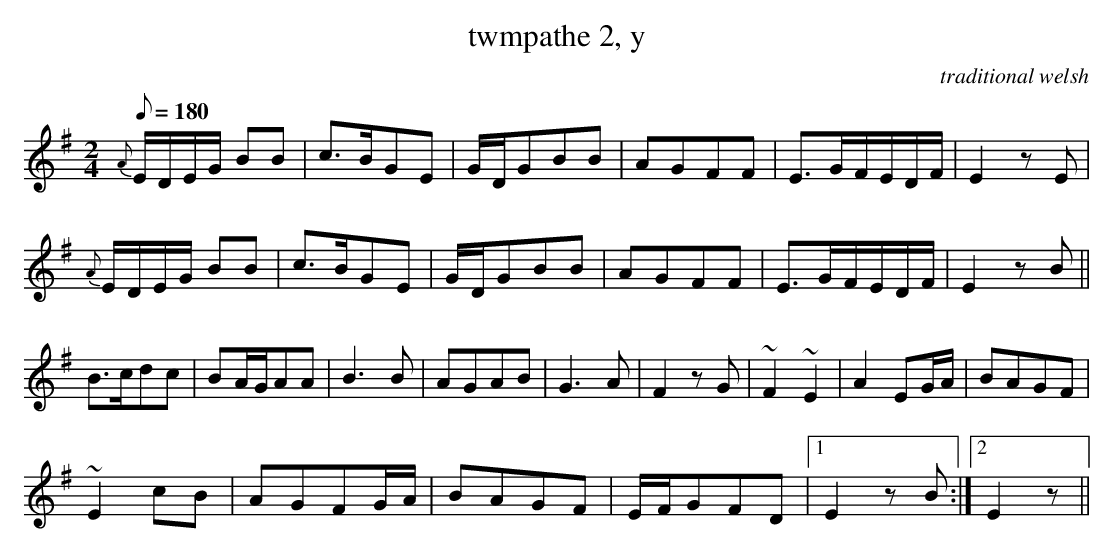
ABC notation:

X:1
T:twmpathe 2, y
O:traditional welsh
M:2/4
L:1/8
Q:1/8=180
K:Em
{A}E/D/E/G/ BB|c>BGE|G/D/GBB|AGFF|E>GF/E/D/F/|E2zE|
{A}E/D/E/G/ BB|c>BGE|G/D/GBB|AGFF|E>GF/E/D/F/|E2zB||
B>cdc|BA/G/AA|B3B|AGAB|G3A|F2zG|~F2~E2|A2EG/A/|BAGF|
~E2cB|AGFG/A/|BAGF|E/F/GFD|1E2zB:|2E2z||
